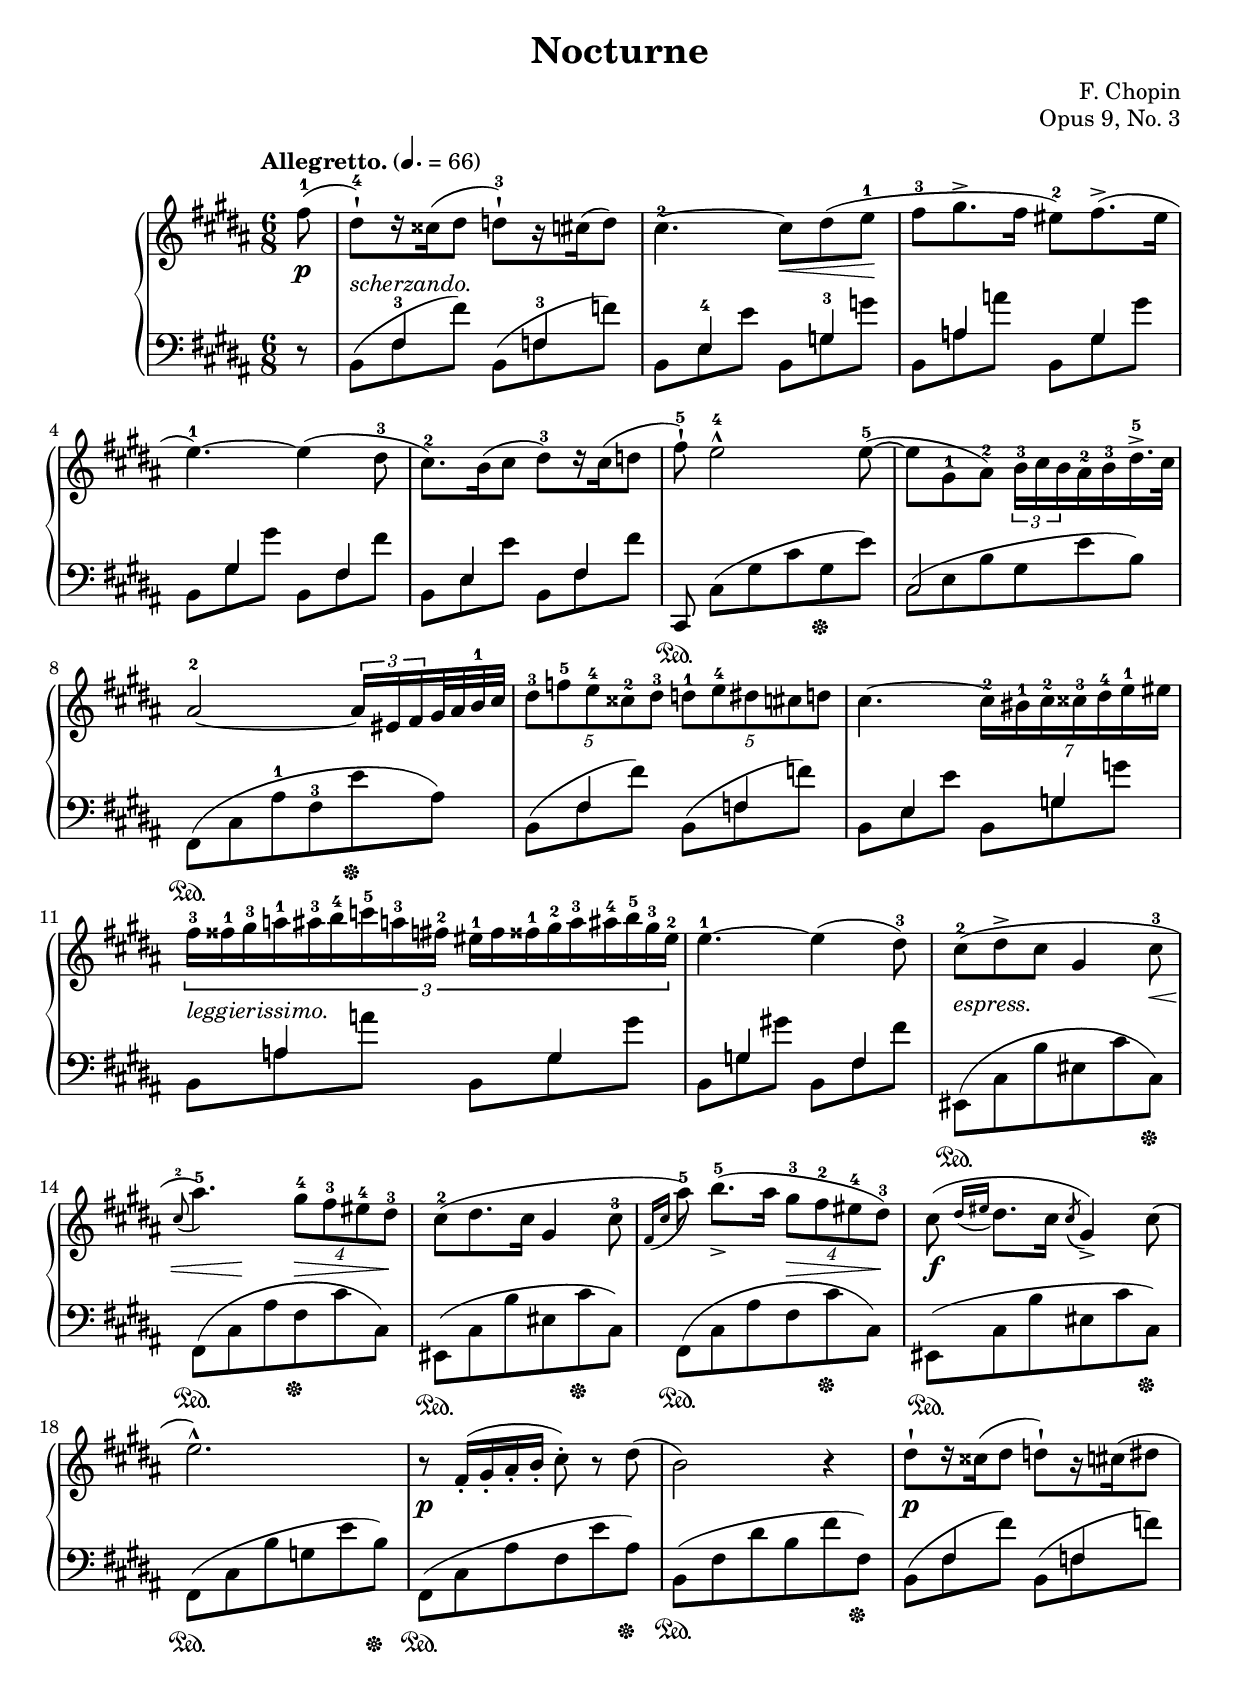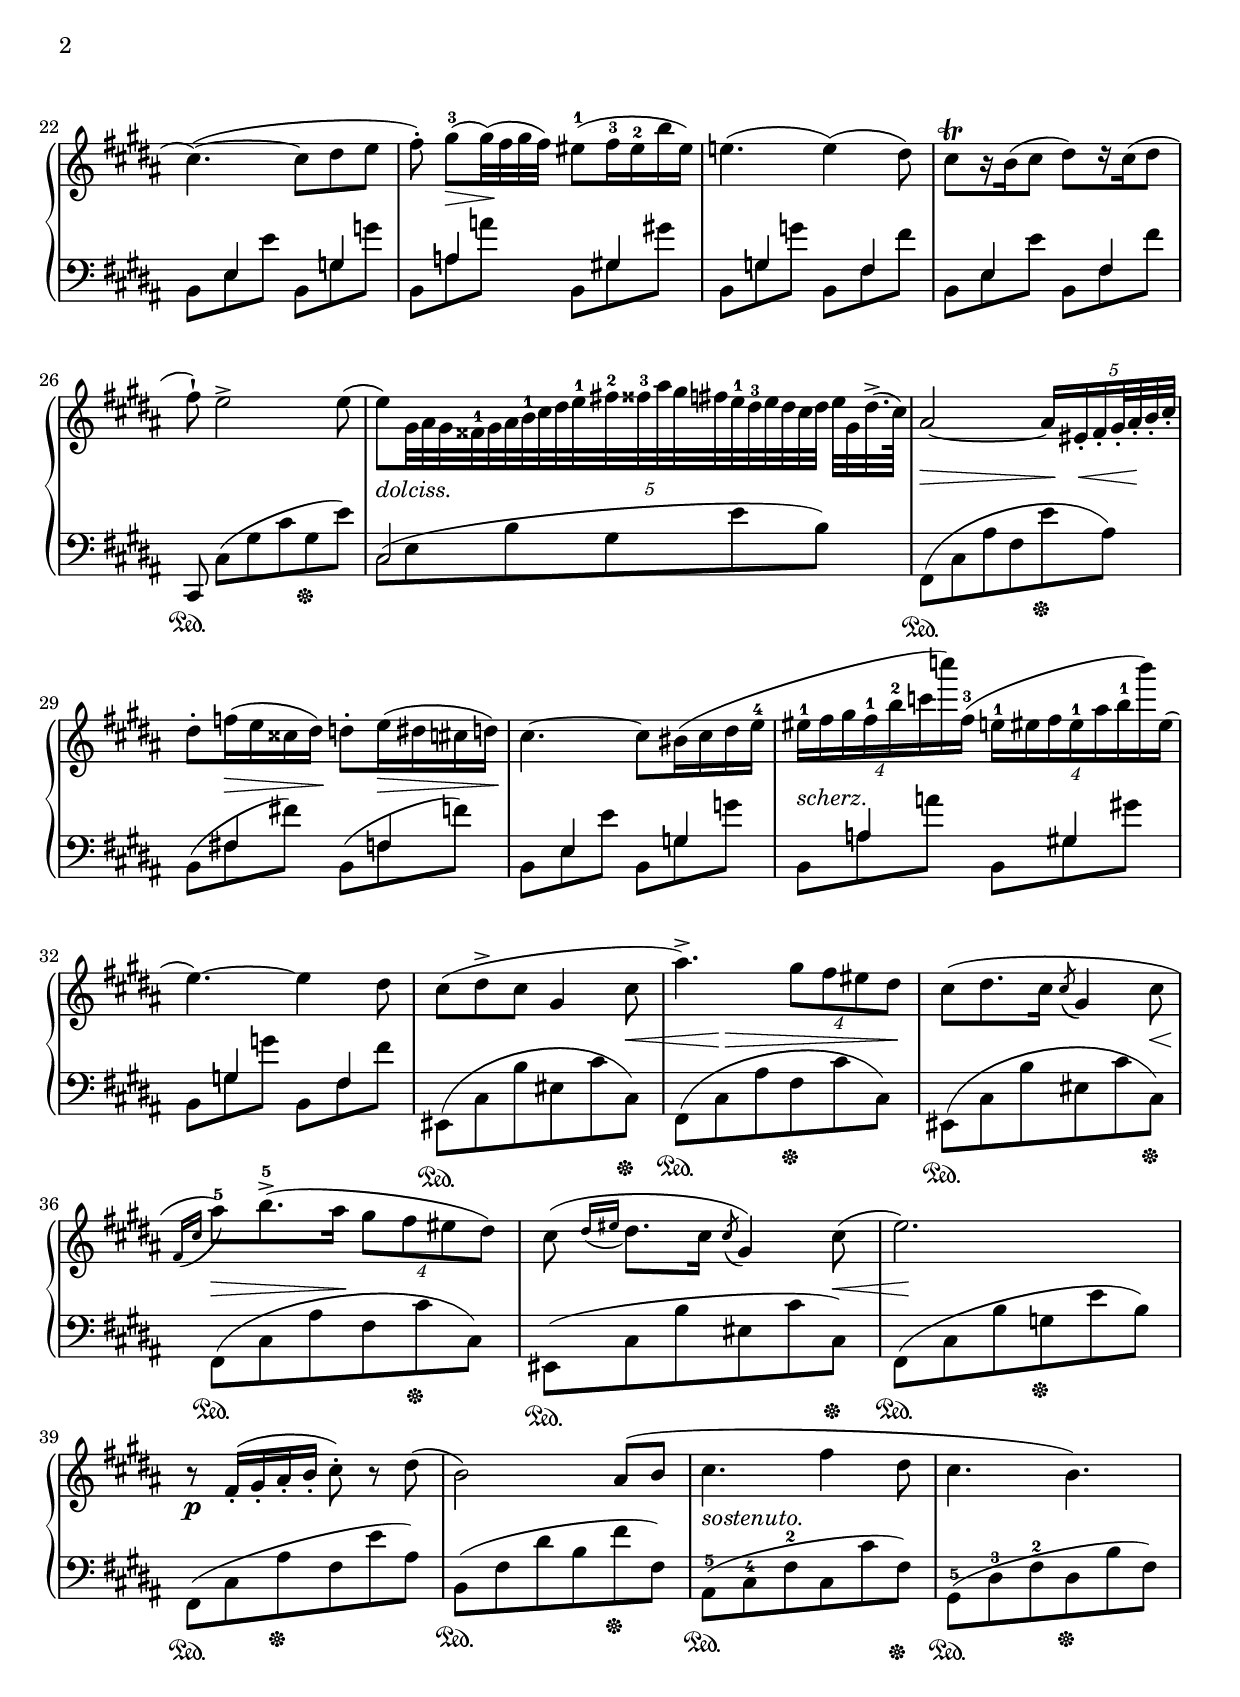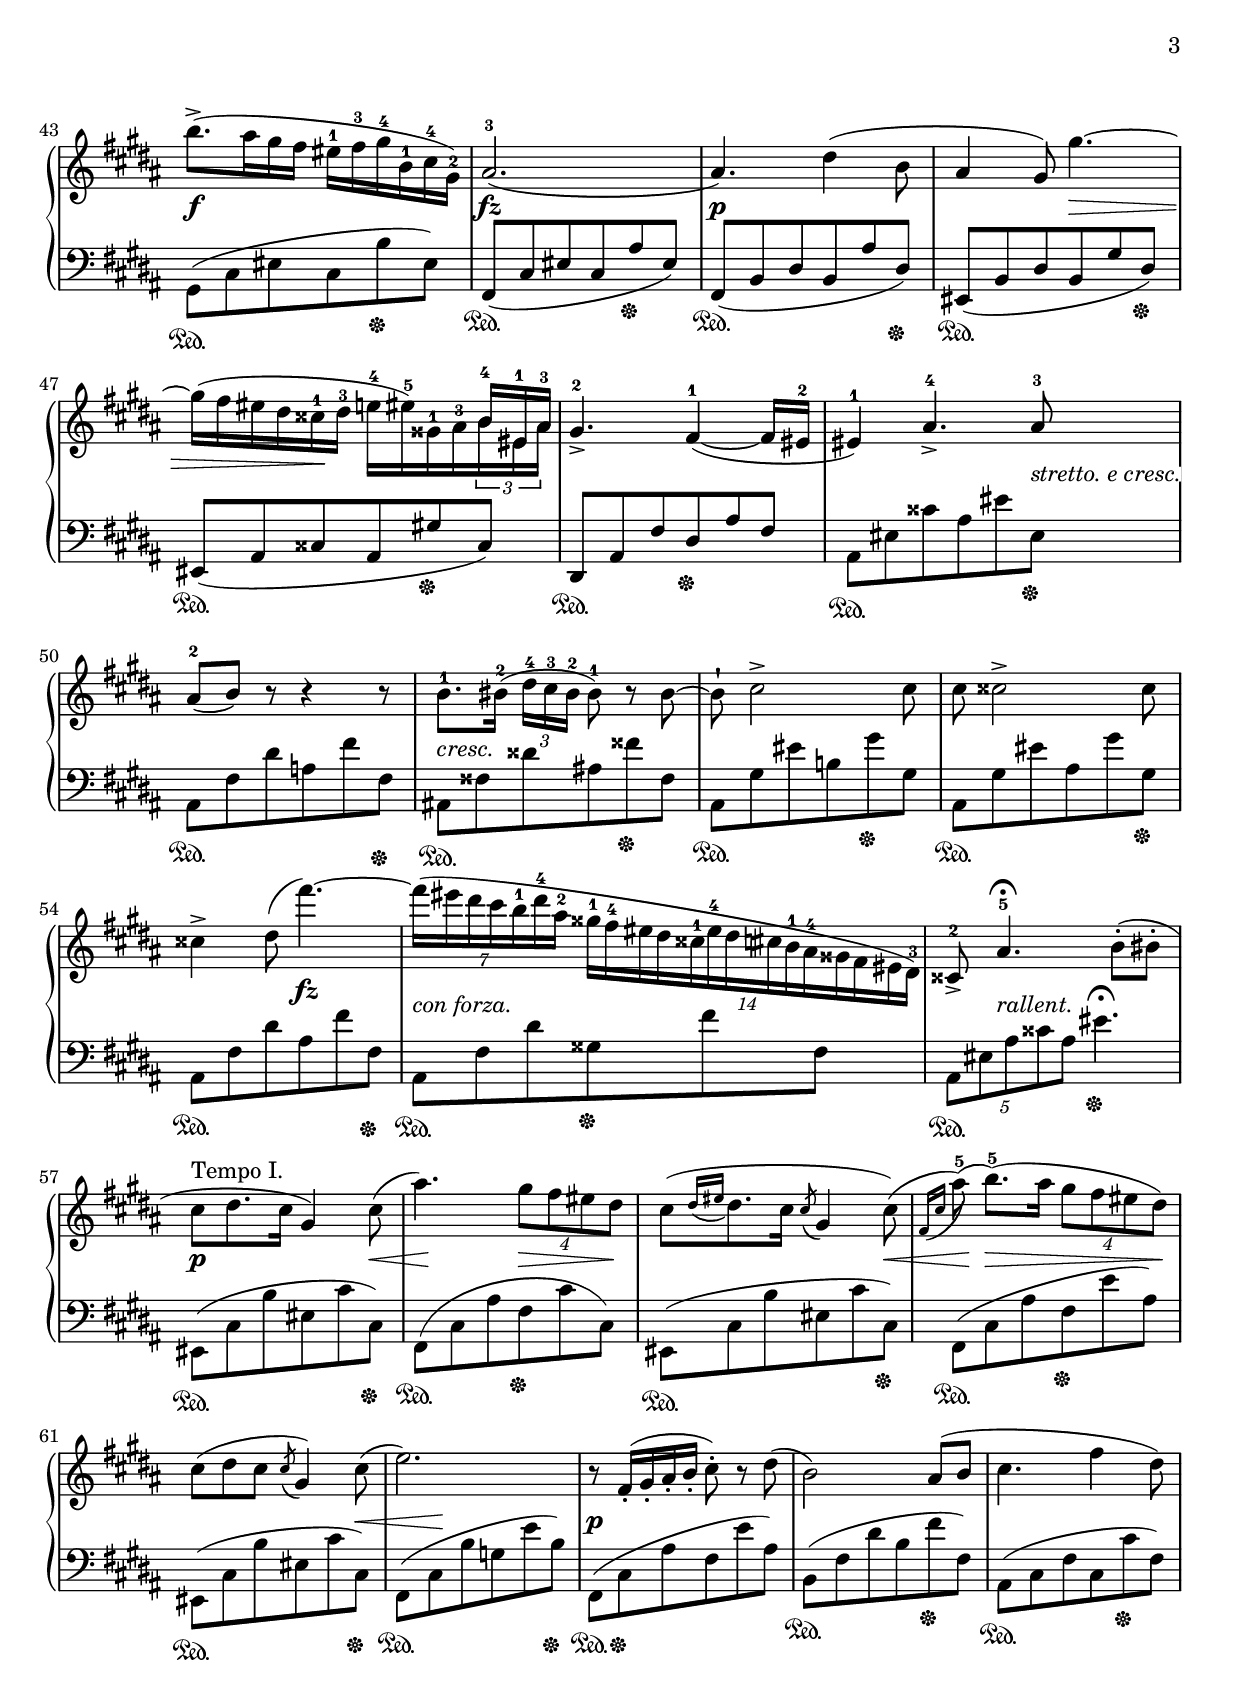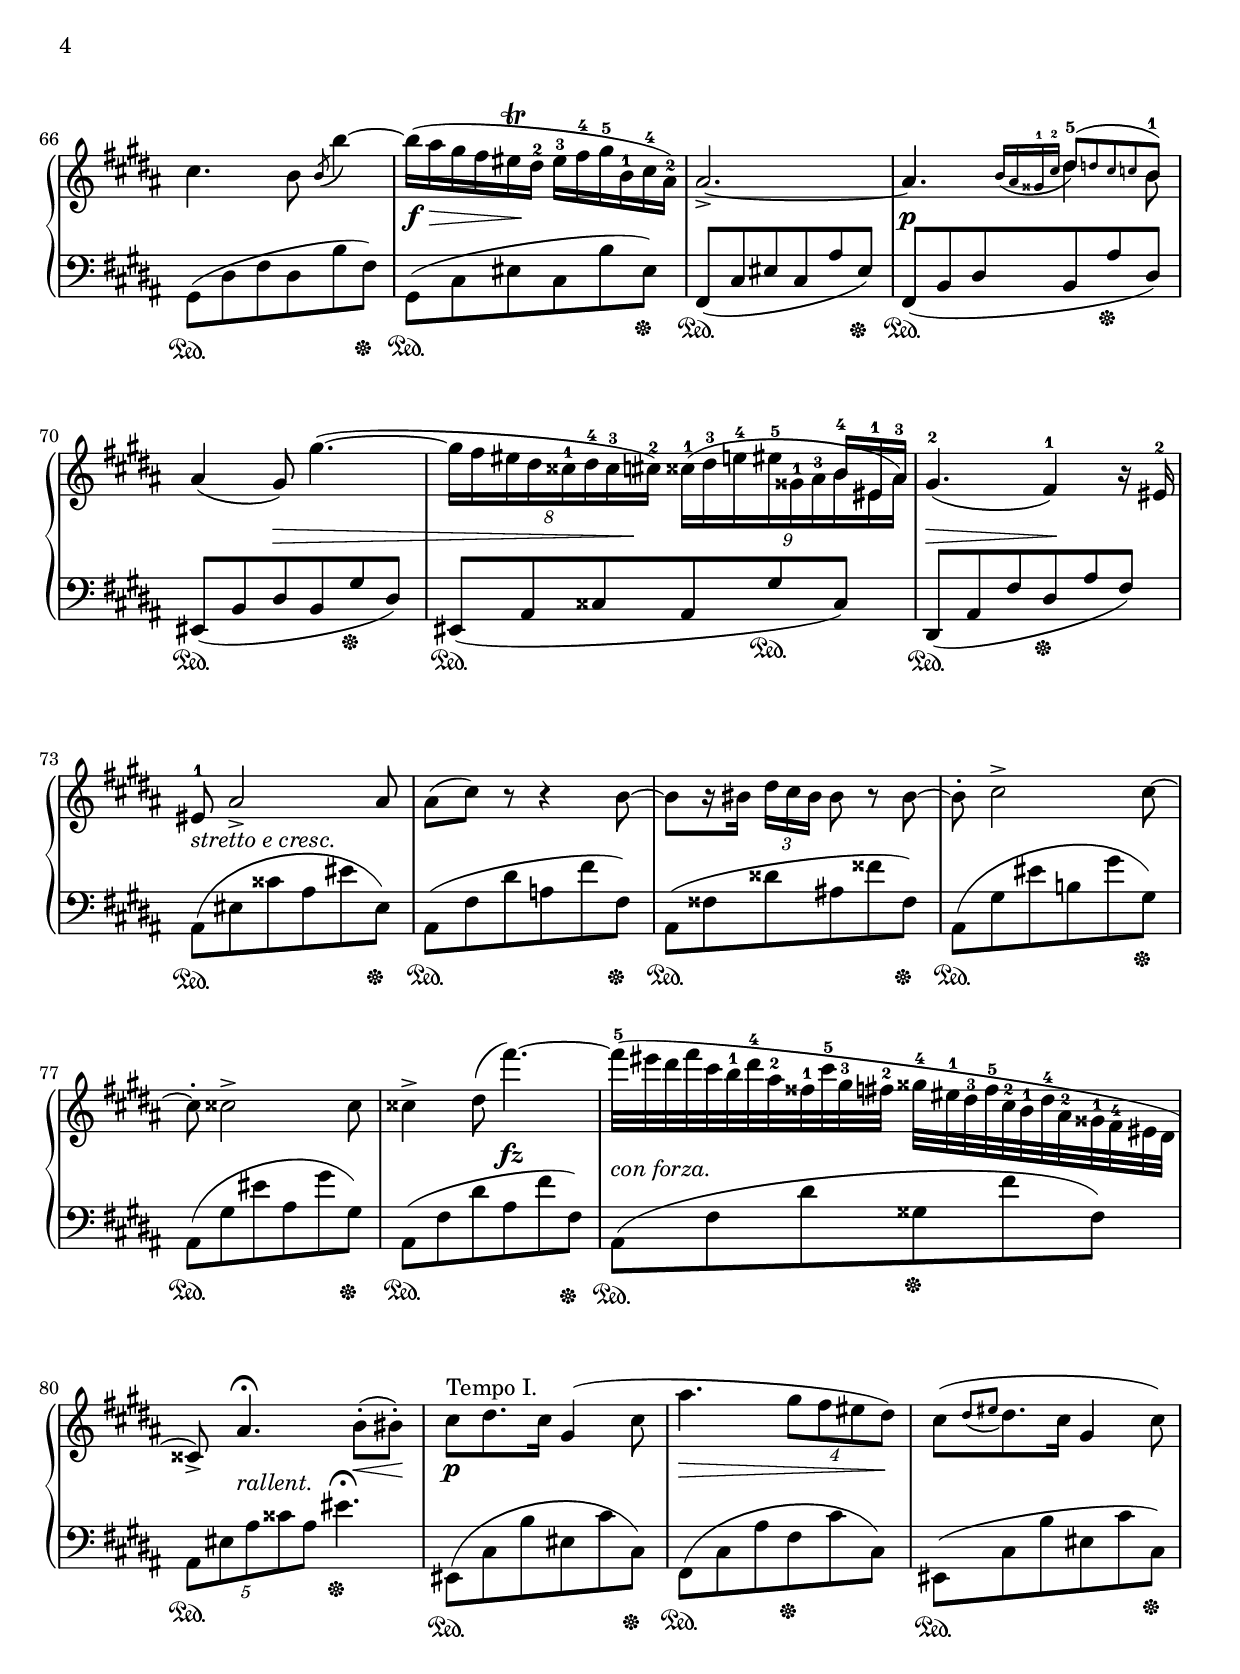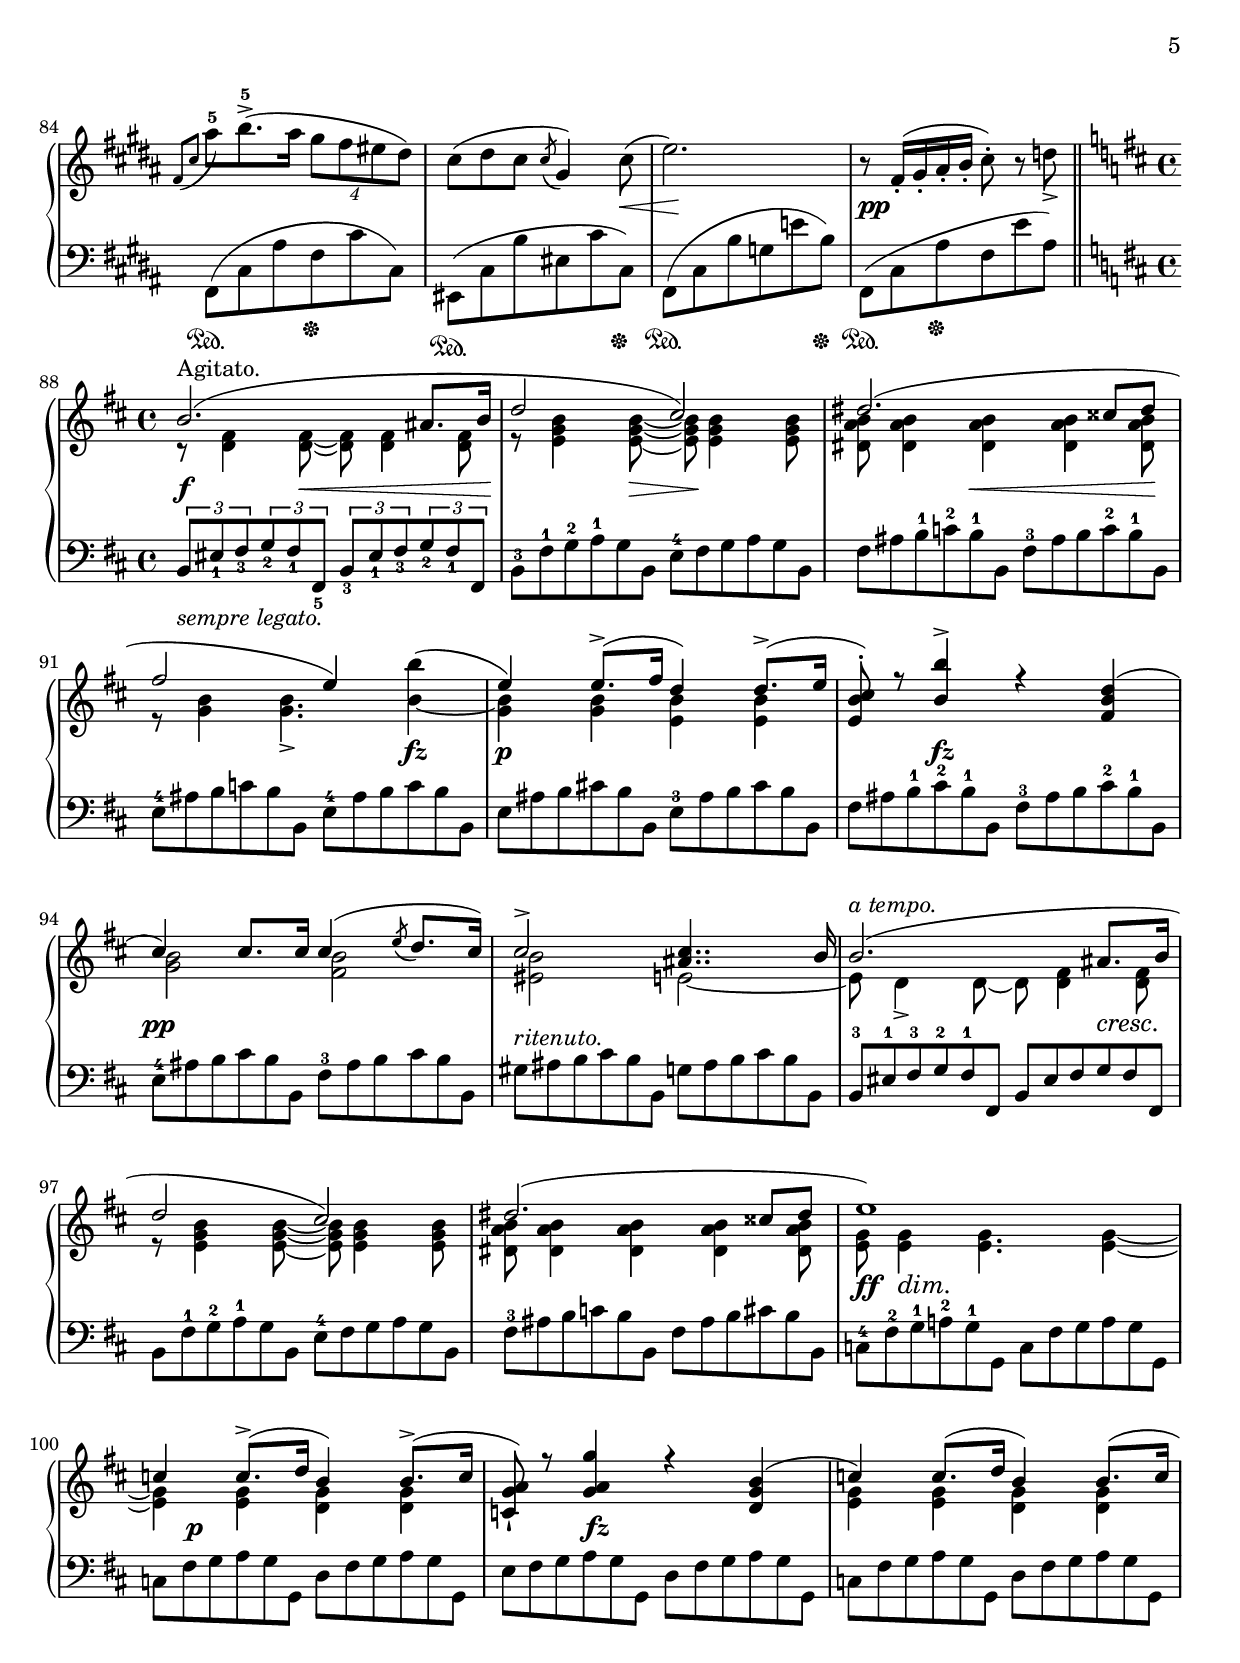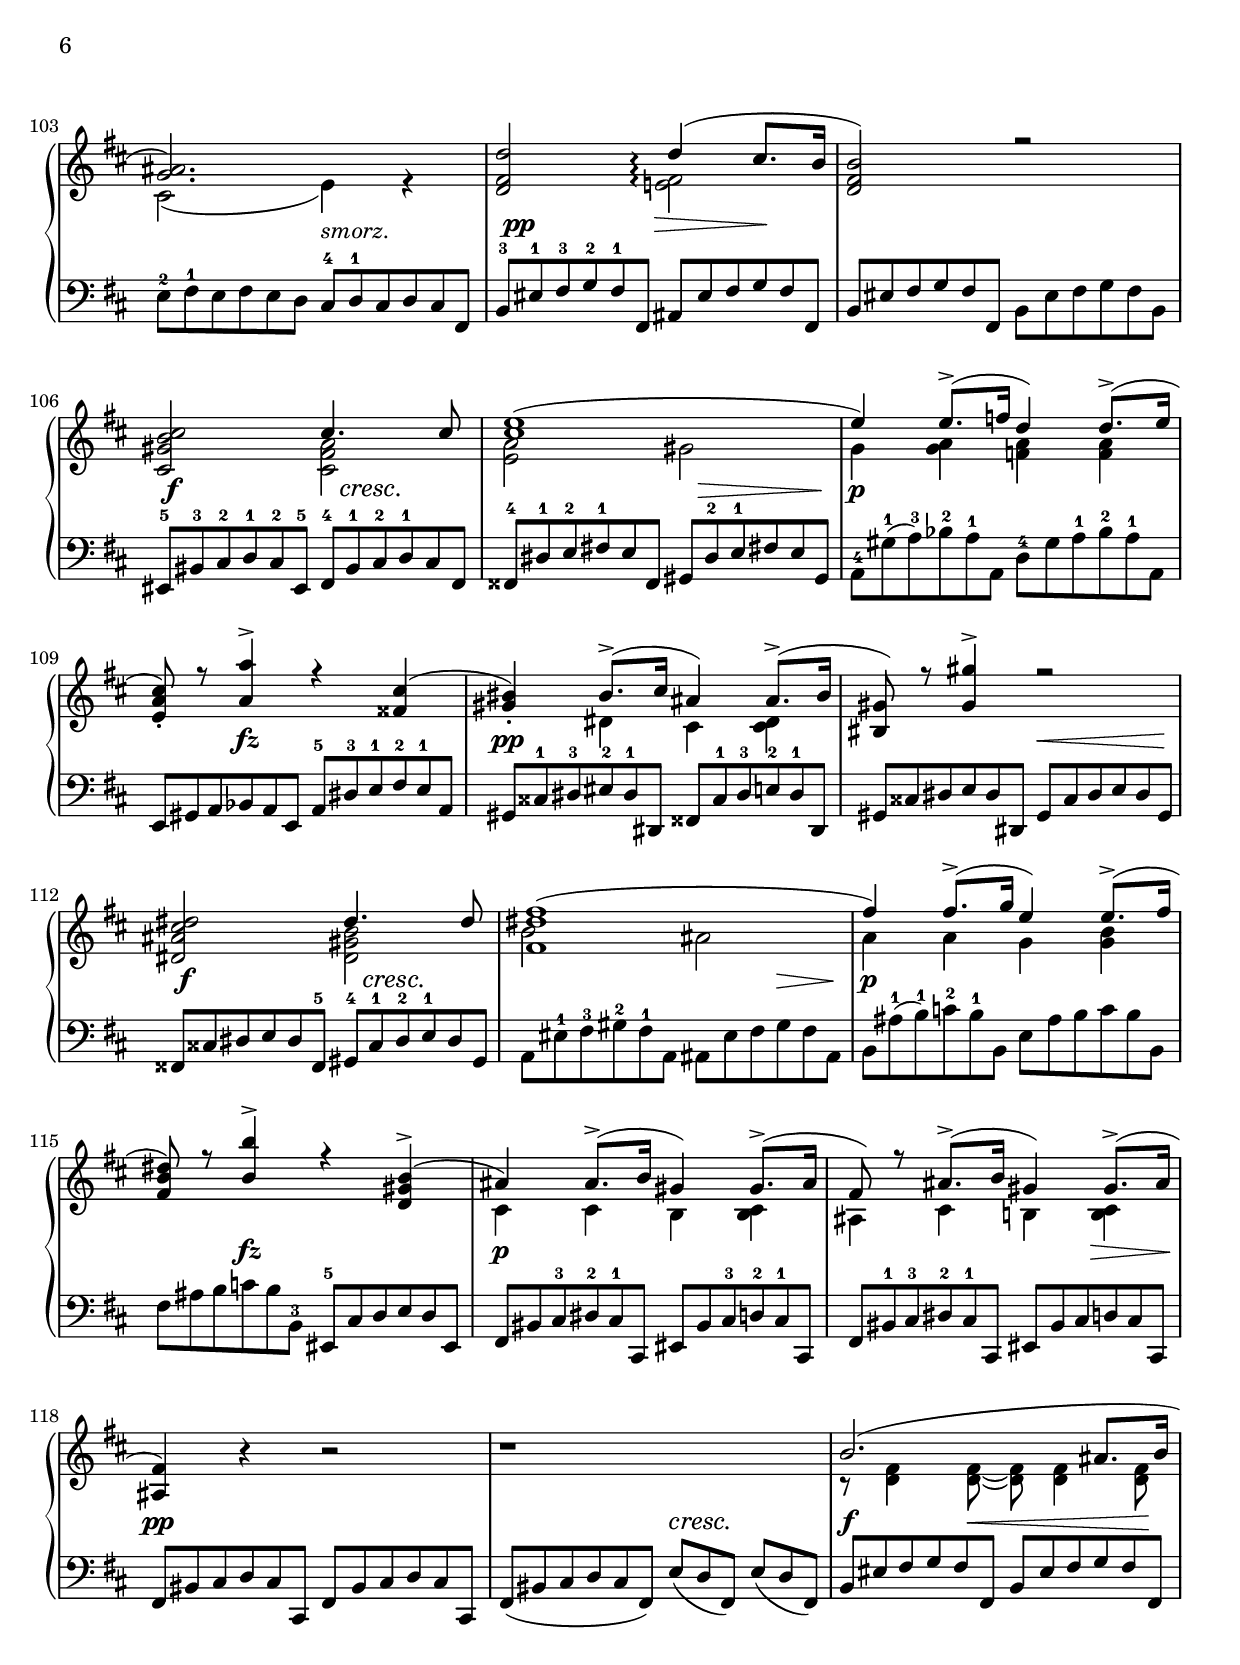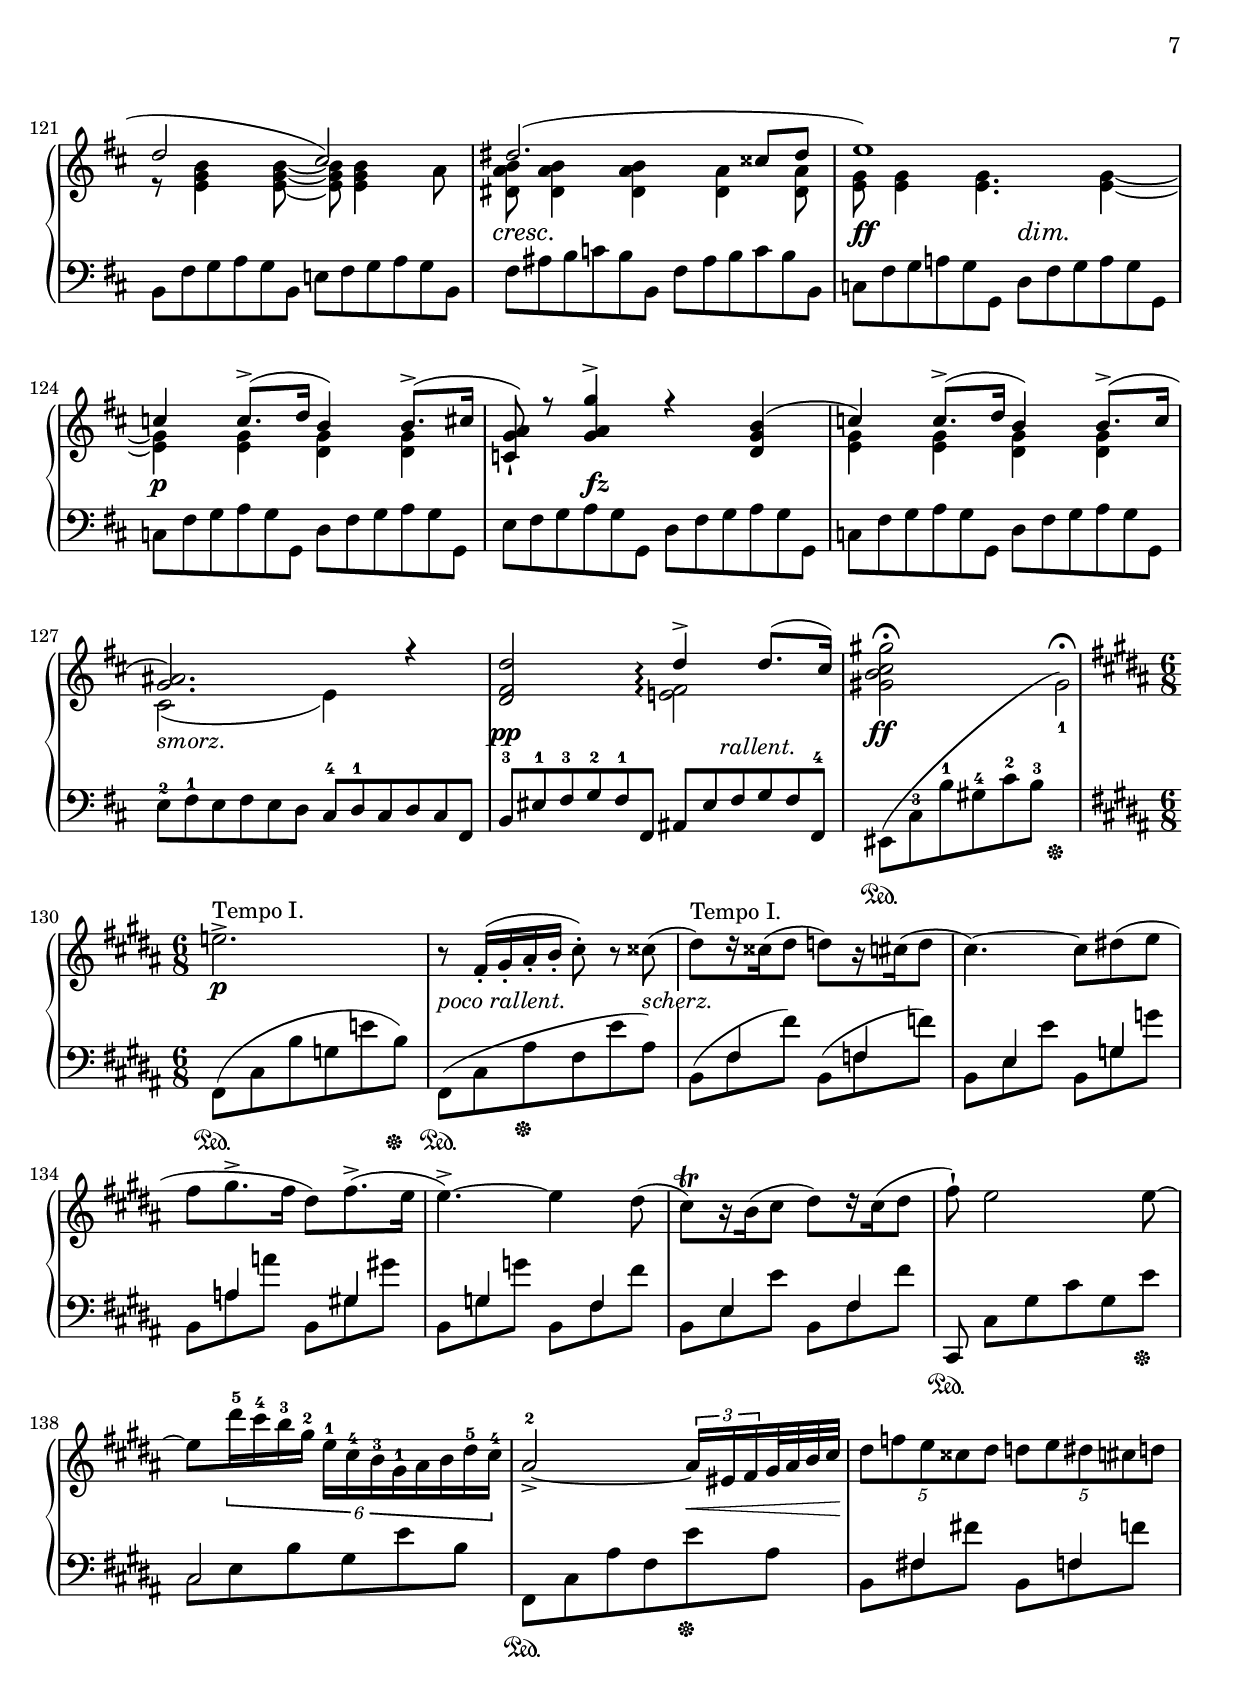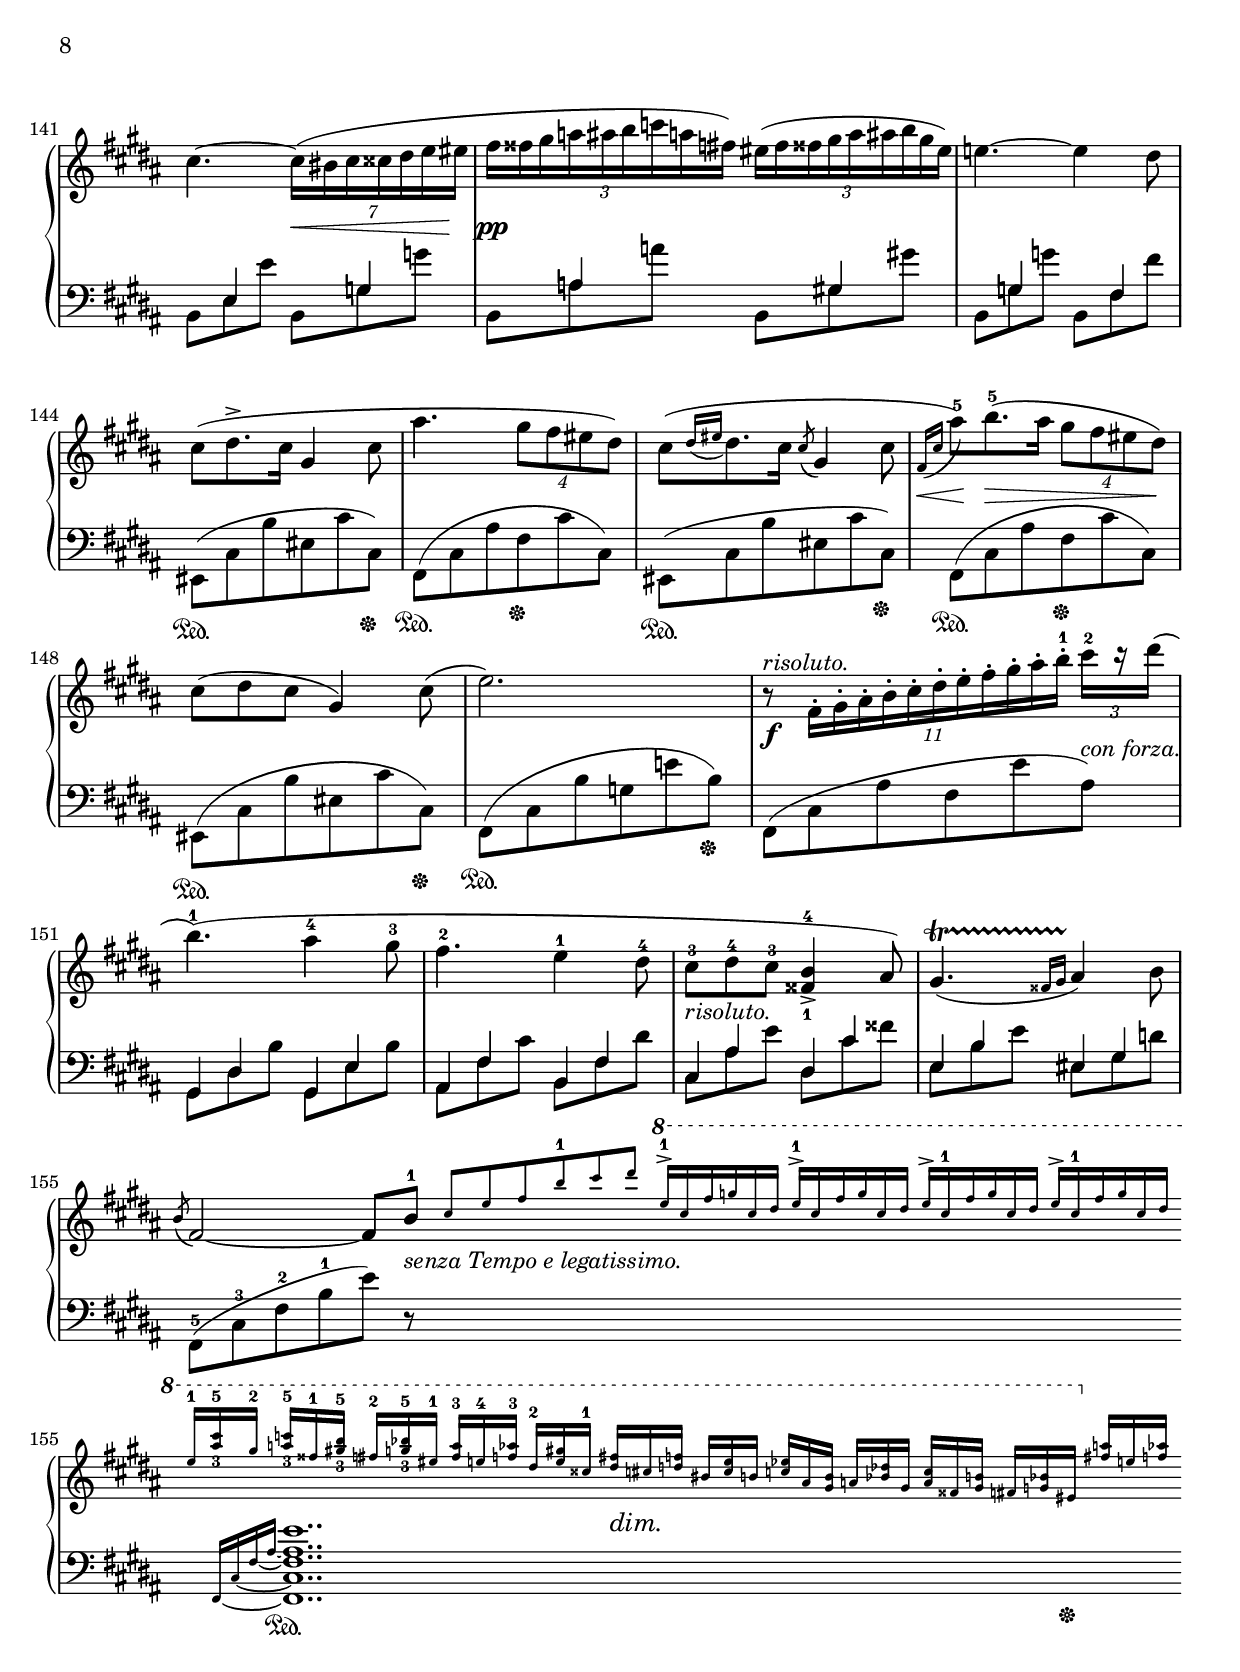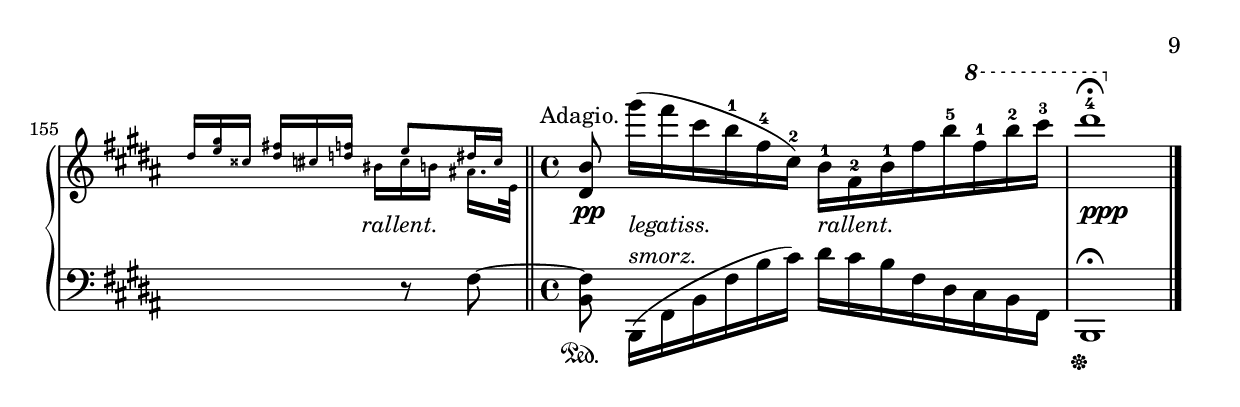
%%--------------------------------------------------------------------
% The Mutopia Project
% LilyPond template for keyboard solo piece
%
% For Javier's templating request project, Spring 2014
% 
%%--------------------------------------------------------------------

\version "2.19.49"
% clairnote-type = sn
%\include "clairnote.ly"

%---------------------------------------------------------------------
%--Paper-size setting must be commented out or deleted upon submission.
%--LilyPond engraves to paper size A4 by default.
%--Uncomment the setting below to validate your typesetting
%--in "letter" sizing.
%--Mutopia publishes both A4 and letter-sized versions.
%---------------------------------------------------------------------
% #(set-default-paper-size "letter")

%--Default staff size is 20
#(set-global-staff-size 20)

\paper {
    top-margin = 8\mm                              %-minimum top-margin: 8mm
    top-markup-spacing.basic-distance = #6         %-dist. from bottom of top margin to the first markup/title
    markup-system-spacing.basic-distance = #5      %-dist. from header/title to first system
    top-system-spacing.basic-distance = #12        %-dist. from top margin to system in pages with no titles
    last-bottom-spacing.basic-distance = #12       %-pads music from copyright block
    ragged-bottom = ##f
%    ragged-last-bottom = ##f
}

%---------------------------------------------------------------------
%--Refer to http://www.mutopiaproject.org/contribute.html
%--for usage and possible values for header variables.
%---------------------------------------------------------------------
\header {
    title = "Nocturne"
    composer = "F. Chopin"
    opus = "Opus 9, No. 3"
    %piece = "Left-aligned header"
    date = "1832"
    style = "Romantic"
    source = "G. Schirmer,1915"

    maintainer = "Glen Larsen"
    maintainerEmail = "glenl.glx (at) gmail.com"
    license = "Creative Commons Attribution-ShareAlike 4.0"

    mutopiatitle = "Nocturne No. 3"
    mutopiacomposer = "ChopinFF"
    %--A list of instruments can be found at http://www.mutopiaproject.org/browse.html#byInstrument
    %--Multiple instruments are separated by a comma
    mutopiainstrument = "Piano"

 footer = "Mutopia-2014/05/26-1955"
 %copyright = \markup { \vspace #1.8 \sans \abs-fontsize #7.5 \wordwrap {Sheet music in \with-url \clairnoteTypeUrl { \clairnoteTypeName music notation}  published by Paul Morris using \with-url #"http://www.lilypond.org" {LilyPond.} Original typesetting by \maintainer for the \with-url #"http://www.mutopiaproject.org" {Mutopia Project.} Licensed under \with-url #"http://creativecommons.org/licenses/by-sa/4.0/" {Creative Commons Attribution-ShareAlike 4.0} Free to distribute, modify, and perform.}}
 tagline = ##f
}

\layout {
  \context {
    \Staff
    \override Fingering #'staff-padding = #'()
    \override Fingering #'add-stem-support = ##t
    \mergeDifferentlyDottedOn
    \mergeDifferentlyHeadedOn
  }
}

%--------Definitions
global = {
  \key b \major
  \time 6/8
}

bareTuplet = {
  \omit TupletNumber
  \override TupletBracket.bracket-visibility = ##f
}

mybreak = { }
ignore = { \override NoteColumn.ignore-collision = ##t }


% This is the cadenza at the end of the piece. I chose to code it here
% in variable form so I can use skip-of-length(chunk) to get alignment
% correct.
cadenzaA = {
  \stemUp
  cis8[ e fis <b-1> cis dis] \bar ""
  \ottava #1
  \repeat unfold 2 { <e-1>16->[ cis fis g cis, dis] } \bar ""
  \repeat unfold 2 { e16->[ <cis-1> fis g cis, dis] } \bar ""
}
cadenzaB = {
  <e-1>16[ <ais-3 cis-5> <g-2>16] <a-3 c-5>16[ <fisis-1> <gis-3 b-5>16] <fis-2>16[ <g-3 bes-5> <eis-1>16] <fis-3 a>16[ <e-4> <f-3 aes>16] <dis-2>16[ <e gis> <cisis-1>16] <dis fis>16[ cis <d f>16] \bar ""
  bis16[ <cis e> b16] <c ees>16[ ais <gis b>16] a16[ <bes des> gis16] <a c>16[ fisis <gis b>16] fis16[ <g bes> eis16]
  \ottava #0
  <fis! a!>16[ e <f aes>16] \bar ""
  dis16[ <e g> cisis16] <dis fis>16[ cis <d f>16] s16 e8[ dis16 cis16]
  \bar ""
}
trebleCadenza = {
  \cadenzaOn
  \acciaccatura{b8} fis2~ fis8[ <b-1>] % \bar ""
  << {
    \override NoteHead.font-size = #-4
    \override Accidental.font-size = #-4
    \cadenzaA
    \cadenzaB
    \revert Accidental.font-size
    \revert NoteHead.font-size
  } \\ {
    \override NoteHead.font-size = #-4
    \override Accidental.font-size = #-4
    #(skip-of-length cadenzaA) s16*42 bis16[ cis b] ais!16.[ e32] \bar ""
    \revert Accidental.font-size
    \revert NoteHead.font-size
  } >>
  \cadenzaOff
}

bassCadenza = {
  \cadenzaOn
  <fis,,-5>8[( <cis'-3> <fis-2> <b-1> e)] r % \bar ""
  #(skip-of-length cadenzaA)
  s16*1
  \set tieWaitForNote = ##t
  \override NoteHead.font-size = #-4
  \override Accidental.font-size = #-4
  \once\override TupletBracket.bracket-visibility = ##f
  \once\omit TupletNumber
  \tuplet 2/1 {\tieDown fis,,16~[ cis'~ fis~ ais~] }
  \revert Accidental.font-size
  \revert NoteHead.font-size
  <fis, cis' fis ais e'>1..\sustainOn
  s16 s16\sustainOff
  s16*10
  \tieUp
  r8 fis'~
  \cadenzaOff
}

% All dynamics are done it their own context.
% Markup between staves is done here as well.
dynamicsMarkup = {
  \accidentalStyle default
  \override Hairpin.to-barline = ##f
  \override DynamicTextSpanner.style = #'none
  \override DynamicLineSpanner.staff-padding = #3
  \override TextScript.staff-padding = #1
  s8\p s2.-"scherzando." s4. s8\< s8 s8\! s2.*2
  s2.*4
  s2.*2 s2.-"leggierissimo."
  s2. | s8-"espress." s2 s8\< | s8 s8\! s8 s8\> s8 s8\! s2. s8*3 s8\> s8 s8\!
  s2.\f | s2. | s2.\p | s2. |
  s2.\p | s2. | s8 s8\> s8\! s8*3 s2. |
  s2.*2 | s2.-"dolciss." |
  s8\> s8*3 s16\! s16\< s16 s16\! |
  s8 s8\> s16 s16\! s8 s8\> s16 s16\! | s2. |
  s8-"scherz." s8*5 | s2. | s8*5 s8\< | s8 s8\> s8*3 s16 s16\! |
  s8*5 s8\< | s8\> s8 s16 s16\! s8 s8*2 | s8*5 s8\< | s8\! s8 s8*4 |
  s2.\p | s2. | s2.-"sostenuto." | s2. |
  s2.\f | s2.\fz | s2.\p | s8*3 s8\> s8*2 |
  s8*2 s8\! s8*3 | s2. | s8*5 s8-\markup{\whiteout "stretto. e cresc."} | s2. |
  s8-"cresc." s8*5 | s2. | s2. | s8*3 s8\fz s8*2 |
  s2.-"con forza." | s8 s8-"rallent." s8*4 |
  s8\p s8*4 s8\< | s8\! s8*2 s8\> s8 s8\! | s8*5 s8\< | s16 s16\! s8\> s8*3 s16 s16\! | s8*5 s8\< |
  s8 s8\! s8*4 | s2.\p | s2.*3 |
  s8\f\> s8 s8\! s8*3 | s2. | s2.\p | s8*2 s8\> s8*3 |
  s8*2 s16 s16\! s8 s8*2 | s8\> s8*2 s8\! s8*2 | s2.-"stretto e cresc." | s2. |
  s2. | s2. | s2. | s8*3 s8\fz s8*2 |
  s2.-"con forza." | s8 s8-"rallent." s8*2 s8\< s8\! | s2.\p |
  s8\> s8*4 s8\! | s2. | s2. | s8*5 s8\< | s16 s16\! s8*5 |
  s16 s16\pp s8*5 |
  % key change, 4/4 time
  s8\f s4 s8\< s16*7 s16\! | s8 s4 s8\> s8\! s4 s8 |
  s4. s4\< s8*2 s8\! | s2. s4\fz | s1\p |
  s4 s4\fz s2 | s8\pp s8 s2. | s1-"ritenuto." |
  s2. s8\cresc s8\! | s1*2 |
  s8\ff s4\dim s4. s4 | s8 s8\p s2. | s4 s4\fz s2 |
  s1 | s2 s4-"smorz." s4 | s16 s16\pp s8 s4 s4\> s8\! s8 |
  s1 | s2\f s16 s16\cresc s8 s4\! | s2 s16 s16\> s16*5 s16\! |
  s1\p | s4 s4\fz s2 | s1\pp |
  s2 s16\< s16*6 s16\! | s2\f s16 s32\cresc s32 s16 s16*4 s16\! | s2 s4 s16\> s16*2 s16\! |
  s1\p | s4 s4\fz s2 | s1\p |
  s2. s8\> s16 s16\! | s1\pp | s2 s4\cresc s8. s16\! |
  s8\f  s4 s8\< s4. s8\! | s1 | s4\cresc s4 s2 |
  s8\ff s4 s8 s4\dim s8 s8\! | s1\p | s4 s4\fz s2 |
  s1 | s1-"smorz." |
  s2\pp s4 s8-\markup{\center-align "rallent."} s8 | s1\ff |
  % key change, 6/8 time
  s2.\p | s8-"poco rallent." s8*4 s8-\markup{\whiteout "scherz."} | s2. | s2. |
  s2.*4 |
  s2. | s2 s16\< s16*2 s32 s32\! | s2. |
  s4. s16\< s16*4 s16\! | s8\pp s8 s2 |
  s2.*4 |
  \grace{s16\< s16} s8\! s8\> s8*3 s8\! | s2. | s2. |
  s8\f s2 s8-"con forza." | s2. | s2. |
  s8-"risoluto." s8 s2 | s2. |

  \cadenzaOn
  s2 s8 s8-"senza Tempo e legatissimo."
  #(skip-of-length cadenzaA)
  s16*1
  \tuplet 2/1 { s16*4 }
  s8*6 s8\dim s8 s4 s2\!
  s16*12
  s8-\markup{\center-align "rallent."} s16 s16
  \cadenzaOff
  % 4/4 time
  | s8\pp s8-\markup{\column{"legatiss." "smorz."}} s4 s8-"rallent." s8*3 |
  s8 s8 s8 \ppp s8*5
}

upperStaff = \relative c'' {
  \tempo "Allegretto." 4. = 66
  \set Staff.connectArpeggios = ##t

  \partial 8 { <fis-1>8( } |
  <dis-4-!>8)[ r16 cisis16( dis8] <d-3-!>8)[ r16 cis( d8)] |
  <cis-2>4.~ cis8 dis( <e-1> |
  <fis-3>8 gis8.-> fis16 <eis-2>8) fis8.->( eis16 |
  <e-1>4.~) e4( <dis-3>8 |
  \mybreak

  <cis-2>8.) b16( cis8 <dis-3>)[ r16 cis16( d8] |
  <fis-5>8-!) <e-4>2-^ <e-5>8~( |
  e8 <gis,-1> <ais-2>) \tuplet 3/2 { <b-3>16 cis b } <ais-2> <b-3> <dis-5>16.-> cis32 |
  <ais-2>2~ \tuplet 3/2 { ais16 eis fis } gis32 ais <b-1> cis |
  \mybreak

  \tuplet 5/3 { <dis-3>8 <f-5> <e-4> <cisis-2> <dis-3>8 } \tuplet 5/3 { <d-1>8 <e-4> dis cis d8 } |
  cis4.~ \tuplet 7/6 { <cis-2>16 <bis-1> <cis-2> <cisis-3> <dis-4> <e-1> eis16 } |
  \tuplet 3/2 { <fis-3>16 <fisis-1> <gis-3> <a-1> <ais-3> <b-4> <c-5> <a-3> <fis-2> <eis-1> fis <fisis-1> <gis-2> <a-3> <ais-4> <b-5> <gis-3> <eis-2>16 } |
  \mybreak

  <e-1>4.~ e4( <dis-3>8) |
  <cis-2>8( dis-> cis gis4 <cis-3>8 |
  \appoggiatura{ <cis-2>8 } <ais'-5>4.) \tuplet 4/3 { <gis-4>8 <fis-3> <eis-4> <dis-3>8 } |
  <cis-2>8( dis8. cis16 gis4 <cis-3>8 |
  \appoggiatura{ fis,16 cis' } <ais'-5>8) <b-5>8._>[( ais16] \tuplet 4/3 { <gis-3>8 <fis-2> <eis-4> <dis-3>8) } |
  \mybreak

  cis8( \appoggiatura{ dis16 eis } dis8. cis16 \acciaccatura{ cis8 } gis4->) cis8( |
  e2.-^) |
  r8 fis,16-.( gis-. ais-. b-. cis8-.) r dis8( |
  b2) r4 |
  \mybreak

  dis8-![ r16 cisis16( dis8] d!8-!)[ r16 cis16( dis8] |
  cis4.~)( cis8 dis e |
  fis8-.) <gis-3>8[( gis32)( fis gis fis)] <eis-1>8( <fis-3>16 <eis-2> b' eis,) |
  e!4.( e4)( dis8) |
  \mybreak

  cis8[\trill r16 b( cis8] dis8)[ r16 cis( dis8] |
  fis8-!) e2-> e8( |
  e8[) \once\override TupletBracket.bracket-visibility = ##f
       \tuplet 5/4 { gis,32 ais gis <fisis-1> gis ais <b-1> cis dis <e-1> <fis!-2> <fisis-3> ais gis fis <e-1> <dis-3> e dis cis dis32] e gis, dis'32.->( cis64) } |
  \mybreak

  \once\override TupletBracket.bracket-visibility = ##f
  ais2~ \tuplet 5/4 { ais16[ eis-. fis-. gis32-. ais-. b-. cis32-.] } |
  dis8-. f16( e cisis dis) d8-. e16( dis cis d) |
  cis4.~ cis8 bis16( cis dis <e-4> |
  \mybreak

  \once\override TupletBracket.bracket-visibility = ##f
  \tuplet 4/3 { <eis-1>16 fis gis <fis-1> <b-2> c c') <fis,,-3>( }
    \tuplet 4/3 { <e-1> eis fis <eis-1> ais <b-1> b') eis,,( } |
  e4.~) e4 dis8 |
  cis8( dis-> cis gis4 cis8 |
  ais'4.->) \tuplet 4/3 { gis8 fis eis dis }  |
  \mybreak

  cis8( dis8. cis16 \acciaccatura{cis8} gis4 cis8 |
  \appoggiatura{fis,16 cis'} <ais'-5>8) <b-5>8.->( ais16 \tuplet 4/3 { gis8 fis eis dis) } |
  cis8( \appoggiatura{dis16 eis} dis8. cis16 \acciaccatura{cis8} gis4) cis8( |
  e2.) |
  \mybreak

  r8 fis,16-.( gis-. ais-. b-. cis8-.) r8 dis8( |
  b2) ais8( b |
  cis4. fis4 dis8 |
  cis4. b4.) |
  \mybreak

  b'8.->( ais16 gis fis <eis-1> <fis-3> <gis-4> <b,-1> <cis-4> <gis-2>) |
  <ais-3>2.( |
  ais4.) dis4( b8 |
  ais4 gis8) gis'4.~ |
  \mybreak

  << { gis16( fis eis dis <cisis-1> <dis-3> \stemDown <e-4> <eis-5>) <gisis,-1> <ais-3> \tuplet 3/2 { b16 eis, ais } }
     \new Voice{ \voiceTwo \stemUp s16*6 s16*4 \once\override TupletNumber.stencil = ##f \tuplet 3/2 { <b-4>16 <eis,-1> <ais-3> } } >> \oneVoice |
  <gis-2>4.-> <fis-1>4~( fis16 <eis-2> |
  <eis-1>4) <ais-4>4.-> <ais-3>8 |
  <ais-2>8( b) r8 r4 r8 |
  \mybreak

  <b-1>8. <bis-2>16( \tuplet 3/2 { <dis-4>16[ <cis-3> <bis-2>16] } <bis-1>8) r bis~ |
  bis8-! cis2-> cis8 |
  cis8 cisis2-> cisis8 |
  cisis4-> dis8( fis'4.~) |
  \mybreak

  \tuplet 7/6 { fis16( eis dis cis <b-1> <dis-4> <ais-2> } \tuplet 14/6 { <gisis-1>16 <fis-4> eis dis <cisis-1> <eis-4> dis cis <b-1> <ais-4> gisis fis eis <dis-3>) } |
  <cisis-2>8-> <ais'-5>4.\fermata b8-.( bis-. |
  \mybreak

  cis8^\markup{"Tempo I."} dis8. cis16 gis4) cis8( |
  ais'4.) \tuplet 4/3 { gis8 fis eis dis } |
  cis8([ \appoggiatura{dis16 eis} dis8. cis16] \acciaccatura{cis8} gis4 cis8)( |
  \appoggiatura{fis,16 cis'} <ais'-5>8)( <b-5>8.[)( ais16] \tuplet 4/3 { gis8 fis eis dis) } |
  cis8( dis cis \acciaccatura{cis} gis4) cis8( |
  \mybreak

  e2.) |
  r8 fis,16-.( gis-. ais-. b-. cis8-.) r dis( |
  b2) ais8( b |
  cis4. fis4 dis8) |
  cis4. b8 \acciaccatura{b} b'4~ |
  \mybreak

  b16( ais gis fis eis\trill <dis-2> <eis-3> <fis-4> <gis-5> <b,-1> <cis-4> <ais-2>16) |
  ais2.~-> |
  << { ais4. \acciaccatura{b16 ais <gisis-1> <cis-2> }
       \stemUp <dis-5>8*1/2^([
         \override NoteHead.font-size = #-4
         \override Accidental.font-size = #-4
         d cis c
         \revert NoteHead.font-size
         \revert Accidental.font-size
         <b-1>8]) \stemNeutral
     }
     \new Voice {\voiceTwo s4. dis4 b8 } >> |
  ais4( gis8) gis'4.~( |
  \mybreak

  << { \tuplet 8/6 { gis16[ fis eis dis <cisis-1> <dis-4> <cisis-3> <cis-2>16]) }
       \tuplet 9/6 { <cisis-1>16_[( <dis-3> <e-4> <eis-5> <gisis,-1> <ais-3> b eis, ais16]) } }
     \new Voice { \voiceTwo s8*5 \stemUp <b-4>16*2/3[ <eis,-1> <ais-3> ] } >> |
  <gis-2>4.( <fis-1>4) r16 <eis-2>16 |
  <eis-1>8 ais2-> ais8 |
  ais8( cis) r r4 b8~ |
  \mybreak

  b8[ r16 bis16] \tuplet 3/2 { dis16 cis bis } bis8 r bis8~ |
  bis8-. cis2-> cis8~ |
  cis8-. cisis2-> cisis8 |
  cisis4-> dis8( fis'4.~) |
  \mybreak

  <fis-5>32( eis dis fis cis <b-1> <dis-4> <ais-2> <fisis-1> <cis'-5> <gis-3> <fis-2> <gisis-4> <eis-1> <dis-3> <fis-5> <cis-2> <b-1> <dis-4> <ais-2> <gisis-1> <fis-4> eis dis |
  cisis8->) ais'4.\fermata b8-.( bis-.) |
  cis8^\markup{"Tempo I."} dis8. cis16 gis4( cis8 |
  \mybreak

  ais'4. \tuplet 4/3 { gis8 fis eis dis) } |
  cis8([ \appoggiatura{dis8 eis} dis8. cis16] gis4 cis8) |
  \appoggiatura{fis,8 cis'} <ais'-5>8[ <b-5>8.->( ais16] \tuplet 4/3 { gis8 fis eis dis) } |
  cis8( dis cis \acciaccatura{cis8} gis4) cis8( |
  e2.) |
  \mybreak

  r8 fis,16-.( gis-. ais-. b-. cis8-.) r d_> |
  \bar "||"
  \time 4/4 \key b \minor
  << { b2.(^\markup{"Agitato."} ais8. b16 } \\ { r8 <fis d>4 q8~ q q4 q8 } >> |
  << { d'2 cis2) } \\ { r8 <b g e>4 q8~ q q4 q8 } >> |
  \mybreak

  << { dis2.( cisis8 dis } \\ { <b a dis,>8 q4 q q q8 } >> |
  << { fis'2 e4) \once\stemDown \once\ignore b'4( } \\ { r8 <b, g>4 q4.-> b4~ } >> |
  << { e4) e8.->( fis16 d4) d8.->( e16 } \\ { <b g>4 q <b e,> q } >> |
  \mybreak

  << { <cis b e,>8-.) r <b b'>4-> r <d b fis>( } \\ { s1 } >> |
  << { cis4) cis8. cis16 cis4( \once\slurDown\acciaccatura{e8} d8. cis16) } \\ { <b g>2 <b fis> } >> |
  << { cis2-> <cis ais>4.. b16 } \\ { <b eis,>2 e,~ } >> |
  \mybreak

  << { b'2.(^\markup{\italic "a tempo."} ais8. b16 } \\ { e,8 d4-> d8~ d <fis d>4 q8 } >> |
  << { d'2 cis) } \\ { r8 <b g e>4 q8~ q q4 q8 } >> |
  << { dis2.( cisis8 dis } \\ { <b a dis,>8 q4 q q q8 } >>
  \mybreak

  << { e1) } \\ { <g, e>8 q4 q4. q4~ } >> |
  << { c4 c8.->( d16 b4) b8.->( c16 } \\ { <g e>4 q <g d> q } >> |
  << { <a g c,>8_!) r <g' a, g>4 r <b, g d>4( } \\ { s1 } >> |
  \mybreak

  << { c4) c8.( d16 b4) b8.( c16 } \\ { <g e>4 q <g d> q } >> |
  << { <ais g>2.) s4 } \\ {cis,2( e4) r } >> |
  << { <d' fis, d>2 d4\arpeggio^( cis8. b16 } \\ { s2 <fis e!>2\arpeggio } >> |
  \mybreak

  << { <b fis d>2) r2 } \\ { s1 } >> |
  << { <cis b gis cis,>2 cis4. cis8 } \\ { s2 <a fis cis> } >> |
  << { <e' cis>1( } \\ { <a, e>2 gis2 } >> |
  \mybreak

  << { e'4) e8.->( f16 d4) d8.->( e16 } \\ { g,4 <a g> <a f> q } >> |
  << { <cis a e>8_.) r <a' a,>4-> r <cis, fisis,>4( } \\ { s1 } >> |
  << { <bis gis>4_.) bis8.->( cis16 ais4) ais8.->( bis16 } \\ { s4 dis,4 cis <cis dis> } >> |
  \mybreak

  << { <gis' bis,>8) r <gis' gis,>4-> r2 } \\ { s1 } >> |
  << { <dis cis ais dis,>2 dis4. dis8 } \\ { s2 <b gis dis> } >> |
  << { <fis' dis fis,>1( } \\ { b,2 ais } >> |
  \mybreak

  << { fis'4) fis8.->( g16 e4) e8.->( fis16 } \\ { a,4 a g <b g> } >> |
  << { <dis b fis>8) r <b b'>4-> r <b gis d>4->( } \\ { s1 } >> |
  << { ais4) ais8.->( b16 gis4) gis8.->( ais16 } \\ { cis,4 cis b <b cis> } >> |
  \mybreak

  << { fis'8) r ais8.->( b16 gis4) gis8.->( ais16 } \\ { ais,4 cis b! <b cis> } >> |
  << { <fis' ais,>4) b\rest b2\rest } \\ { s1 } >> |
  r1
  \mybreak

  << { b2.( ais8. b16 } \\ { r8 <fis d>4 q8~ q q4 q8 } >> |
  << { d'2 cis) } \\ { r8 <b g e>4 q8~ q q4 a8 } >> |
  << { dis2.( cisis8 dis } \\ { <b a dis,>8 q4 q <a dis,>4 q8 } >> |
  \mybreak

  << { e'1) } \\ { <g, e>8 q4 q4. q4~ } >> |
  << { c4 c8.->( d16 b4) b8.->( cis16 } \\ { <g e>4 q <g d> q } >> |
  << { <a g c,>8_!) r8 <a g g'>4-> r <b g d>4( } \\ { s1 } >> | % FIX-ME: slur in voice 1, last beat
  \mybreak

  << { c4) c8.->( d16 b4) b8.->( c16 } \\ { <g e>4 q <g d> q } >> |
  << { <ais g>2.) r4 } \\ { cis,2( e4) s } >> |
  \mybreak

  << { <d' fis, d> 2 d4->\arpeggio d8.( cis16) } \\ { s2 <fis, e!>\arpeggio } >> |
  \oneVoice <gis b cis gis'>2\fermata s2\fermata |
  \mybreak

  \key b \major \time 6/8
  e'!2.->^\markup{"Tempo I."}
  r8 fis,16-.( gis-. ais-. b-. cis8-.) r cisis8( |
  dis8)[^\markup{"Tempo I."} r16 cisis16( dis8] d)[ r16 cis16( d8] |
  cis4.~) cis8 dis!( e |
  \mybreak

  fis8 gis8.-> fis16 dis8) fis8.->( e16 |
  e4.~->) e4 dis8( |
  cis8\trill)[ r16 b16( cis8] dis)[ r16 cis( dis8] |
  fis8-!) e2 e8~ |
  \mybreak

  e8[ \tuplet 6/5 { <dis'-5>16 <cis-4> <b-3> <gis-2>16] <e-1>16[ <cis-4> <b-3> <gis-1> ais b <dis-5> <cis-4>16] } |
  <ais-2>2~-> \tuplet 3/2 { ais16 eis fis } gis32 ais b cis |
  \tuplet 5/3 { dis8 f e cisis dis } \tuplet 5/3 { d e dis cis d } |
  \mybreak

  cis4.~ \tuplet 7/6 { cis16( bis cis cisis dis e eis } |
  \tuplet 3/2 { fis16 fisis gis a ais b c a fis) } \tuplet 3/2 { eis( fis fisis gis a ais b gis eis) } |
  \mybreak

  e!4.~ e4 dis8 |
  cis8( dis8.-> cis16 gis4 cis8 |
  ais'4. \tuplet 4/3 { gis8 fis eis dis) } |
  cis8[( \acciaccatura{dis16 eis} dis8. cis16] \acciaccatura{cis8} gis4 cis8 |
  \mybreak

  \acciaccatura{fis,16 cis'} <ais'-5>8) <b-5>8.( ais16 \tuplet 4/3 { gis8 fis eis dis) } |
  cis8( dis cis gis4) cis8( |
  e2.) |
  \mybreak

  r8^\markup{\italic "risoluto."} \tuplet 11/8 { fis,16-. gis-. ais-. b-. cis-. dis-. e-. fis-. gis-. ais-. <b-1>-. } \tuplet 3/2 { <cis-2>16[ r16 dis16]( } |
  <b-1>4.)( <ais-4>4 <gis-3>8 |
  <fis-2>4. <e-1>4 <dis-4>8 |
  \mybreak

  <cis-3>8 <dis-4> <cis-3> <b-4 fisis-1>4_> ais8) |
  gis4.(\startTrillSpan \grace{fisis16 gis} ais4)\stopTrillSpan b8 |

  \trebleCadenza
  \bar "||"

  \time 4/4
  \accidentalStyle forget
  <b' dis,>8^\markup{\center-align "Adagio."} gis''16[( fis cis <b-1> <fis-4> <cis-2>)] <b-1>[ <fis-2> <b-1> fis' <b-5> \ottava #1 <fis'-1> <b-2> <cis-3>] |
  \accidentalStyle default
  <dis-4>1\fermata
  \ottava #0
  \bar "|."
}

lowerStaff = \relative c {
  \partial 8 { r8 } |
  << { s8 <fis-3>4 s8 <fis-3>4 } \\ { b,8^( fis' fis') b,,8^( f' f') } >> |
  << { s8 <e,-4>4 s8 <g-3>4 } \\ { b,8 e e' b, g' g' } >> |
  << { s8 a,4 s8 gis4 } \\ { b,8 a' a' b,, gis' gis' } >> |
  << { s8 gis,4 s8 fis4 } \\ { b,8 gis' gis' b,, fis' fis' } >> |

  << { s8 e,4 s8 fis4 } \\ { b,8 e e' b, fis' fis' } >> |
  cis,,8\sustainOn cis'([ gis' cis gis\sustainOff e']) |
  << { cis,2 s4 } \\ { cis8[^( e b' gis e' b)] } >> |
  fis,8\sustainOn([ cis' <ais'-1> <fis-3> e'\sustainOff ais,]) |

  << { s8 <fis>4 s8 <fis>4 } \\ { b,8^( fis' fis') b,,8^( f' f') } >> |
  << { s8 <e,>4 s8 <g>4 } \\ { b,8 e e' b, g' g' } >> |
  << { s8 a,4 s8 gis4 } \\ { b,8 a' a' b,, gis' gis' } >> |

  << { s8 g,4 s8 fis4 } \\ { b,8 g' gis'! b,, fis' fis' } >> |
  eis,,8\sustainOn([ cis' b' eis, cis' cis,\sustainOff]) |
  fis,8\sustainOn([ cis' ais' fis\sustainOff cis' cis,]) |
  eis,8\sustainOn([ cis' b' eis, cis'\sustainOff cis,]) |
  fis,8\sustainOn([ cis' ais' fis cis'\sustainOff cis,]) |

  eis,8\sustainOn([ cis' b' eis, cis' cis,\sustainOff]) |
  fis,8\sustainOn([ cis' b' g e' b\sustainOff]) |
  fis,8\sustainOn([ cis' <ais'> <fis> e' ais,\sustainOff]) |
  b,8\sustainOn([ fis' dis' b fis' fis,\sustainOff]) |

  << { s8 <fis>4 s8 <fis>4 } \\ { b,8^( fis' fis') b,,8^( f' f') } >> |
  << { s8 <e,>4 s8 <g>4 } \\ { b,8 e e' b, g' g' } >> |
  << { s8 a,4 s8 gis4 } \\ { b,8 a' a' b,, gis'! gis'! } >> |
  << { s8 g,4 s8 fis4 } \\ { b,8 g' g'! b,, fis' fis' } >> |

  << { s8 e,4 s8 fis4 } \\ { b,8 e e' b, fis' fis' } >> |
  cis,,8\sustainOn cis'([ gis' cis gis\sustainOff e']) |
  << { cis,2 s4 } \\ { cis8[^( e b' gis e' b)] } >> |

  fis,8\sustainOn([ cis' <ais'> <fis> e'\sustainOff ais,]) |
  << { s8 <fis>4 s8 <fis>4 } \\ { b,8^( fis'! fis'!) b,,8^( f' f') } >> |
  << { s8 <e,>4 s8 <g>4 } \\ { b,8 e e' b, g' g' } >> |

  << { s8 a,4 s8 gis4 } \\ { b,8 a' a' b,, gis'! gis'! } >> |
  << { s8 g,4 s8 fis4 } \\ { b,8 g' g'! b,, fis' fis' } >> |
  eis,,8\sustainOn([ cis' b' eis, cis' cis,\sustainOff]) |
  fis,8\sustainOn([ cis' ais' fis\sustainOff cis' cis,]) |

  eis,8\sustainOn([ cis' b' eis, cis' cis,\sustainOff]) |
  fis,8\sustainOn([ cis' ais' fis cis'\sustainOff cis,]) |
  eis,8\sustainOn([ cis' b' eis, cis' cis,\sustainOff]) |
  fis,8\sustainOn([ cis' b' g\sustainOff e' b]) |

  fis,8\sustainOn([ cis' ais'\sustainOff fis e' ais,]) |
  b,8\sustainOn([ fis' dis' b fis'\sustainOff fis,]) |
  <ais,-5>8\sustainOn([ <cis-4> <fis-2> cis cis' fis,\sustainOff]) |
  <gis,-5>8\sustainOn([ <dis'-3> <fis-2> dis\sustainOff b' fis]) |

  gis,8\sustainOn([ cis eis cis b'\sustainOff eis,]) |
  fis,8\sustainOn([ cis' eis cis ais'\sustainOff eis]) |
  fis,8\sustainOn([ b dis b ais' dis,\sustainOff]) |
  eis,8\sustainOn([ b' dis b gis' dis\sustainOff]) |

  eis,8\sustainOn([ ais cisis ais gis'!\sustainOff cisis,]) |
  dis,8\sustainOn[ ais' fis' dis\sustainOff ais' fis] |
  ais,8\sustainOn[ eis' cisis' ais eis' eis,\sustainOff] |
  ais,8\sustainOn[ fis' dis' a fis' fis,\sustainOff] |

  ais,!8\sustainOn[ fisis' disis' ais! fisis'\sustainOff fisis, ] |
  ais,8\sustainOn[ gis' eis' b! gis'\sustainOff gis,] |
  ais,8\sustainOn[ gis' eis' ais, gis' gis,\sustainOff] |
  ais,8\sustainOn[ fis' dis' ais fis' fis,\sustainOff ] |

  ais,8\sustainOn[ fis' dis' gisis,\sustainOff fis' fis, ] |
  \tuplet 5/3 { ais,8\sustainOn[ eis' ais cisis ais] } eis'4.\fermata\sustainOff |

  eis,,8\sustainOn([ cis' b' eis, cis' cis,\sustainOff]) |
  fis,8\sustainOn([ cis' ais' fis\sustainOff cis' cis,]) |
  eis,8\sustainOn([ cis' b' eis, cis' cis,\sustainOff]) |
  fis,8\sustainOn([ cis' ais' fis\sustainOff e' ais,]) |
  eis,8\sustainOn([ cis' b' eis, cis' cis,\sustainOff]) |

  fis,8\sustainOn([ cis' b' g e' b\sustainOff]) |
  fis,8\sustainOn([ cis'\sustainOff <ais'> <fis> e' ais,]) |
  b,8\sustainOn([ fis' dis' b fis'\sustainOff fis,]) |
  <ais,>8\sustainOn([ <cis> <fis> cis cis'\sustainOff fis,]) |
  <gis,>8\sustainOn([ <dis'> <fis> dis b' fis\sustainOff]) |

  gis,8\sustainOn([ cis eis cis b' eis,\sustainOff]) |
  fis,8\sustainOn([ cis' eis cis ais' eis\sustainOff]) |
  fis,8\sustainOn([ b dis b ais'\sustainOff dis,]) |
  eis,8\sustainOn([ b' dis b gis'\sustainOff dis]) |

  eis,8\sustainOn([ ais cisis ais gis'\sustainOn cisis,]) |
  dis,8\sustainOn([ ais' fis' dis\sustainOff ais' fis]) |
  ais,8\sustainOn([ eis' cisis' ais eis' eis,\sustainOff]) |
  ais,8\sustainOn([ fis' dis' a fis' fis,\sustainOff]) |

  ais,8\sustainOn([ fisis' disis' ais! fisis' fisis,\sustainOff]) |
  ais,8\sustainOn([ gis' eis' b! gis' gis,\sustainOff]) |
  ais,8\sustainOn([ gis' eis' ais, gis' gis,\sustainOff]) |
  ais,8\sustainOn([ fis' dis' ais fis' fis,\sustainOff]) |

  ais,8\sustainOn([ fis' dis' gisis,\sustainOff fis' fis, ]) |
  \tuplet 5/3 { ais,8\sustainOn[ eis' ais cisis ais] } eis'4.\fermata\sustainOff |
  eis,,8\sustainOn([ cis' b' eis, cis' cis,\sustainOff]) |

  fis,8\sustainOn([ cis' ais' fis\sustainOff cis' cis,]) |
  eis,8\sustainOn([ cis' b' eis, cis' cis,\sustainOff]) |
  fis,8\sustainOn([ cis' ais' fis\sustainOff cis' cis,]) |
  eis,8\sustainOn([ cis' b' eis, cis' cis,\sustainOff]) |
  fis,8\sustainOn([ cis' b' g e'! b\sustainOff]) |

  fis,8\sustainOn([ cis' <ais'>\sustainOff <fis> e' ais,]) |

  \time 4/4 \key b \minor % d \major

  \set Timing.beamExceptions = #'()
  \set Timing.baseMoment = #(ly:make-moment 1/8)
  \set Timing.beatStructure = 4,4
  \tuplet 3/2 4 {
    b,8_\markup{\italic "sempre legato."} <eis_1> <fis_3> <g_2> <fis_1> <fis,_5>8 <b_3>8 <eis_1> <fis_3> <g_2> <fis_1> fis,8 |
    \bareTuplet
    <b-3>8 <fis'-1> <g-2>8 <a-1> g b,8 <e-4>8 fis g a g b,8 |

    fis'8 ais <b-1> <c-2> <b-1> b, <fis'-3>8 ais b <c-2> <b-1> b, |
    <e-4>8 ais b c b b, <e-4>8 ais b c b b, |
    e8 ais b cis! b b, <e-3>8 ais b cis b b, |

    fis'8 ais <b-1> <cis-2> <b-1> b, <fis'-3>8 ais b <cis-2> <b-1> b, |
    <e-4>8 ais b cis b b, <fis'-3>8 ais b cis b b, |
    gis'8 ais b cis b b, g' ais b cis b b, |

    <b-3>8 <eis-1> <fis-3> <g-2> <fis-1> fis, b eis fis g fis fis, |
    b8 <fis'-1> <g-2> <a-1> g b, <e-4>8 fis g a g b, |
    <fis'-3>8 ais b c b b, fis'8 ais b cis b b, |

    <c-4>8 <fis-2> <g-1> <a!-2> <g-1> g, c8 fis g a g g, |
    c8 fis g a g g, d'8 fis g a g g, |
    e'8 fis g a g g, d'8 fis g a g g, |

    c8 fis g a g g, d'8 fis g a g g, |
    <e'-2>8 <fis-1> e fis e d <cis-4>8 <d-1> cis d cis fis, |
    <b-3>8 <eis-1> <fis-3> <g-2> <fis-1> fis, ais8 eis' fis g fis fis, |

    b8 eis fis g fis fis, b8 eis fis g fis b, |
    <eis,-5>8 <bis'-3> <cis-2> <d-1> <cis-2> <eis,-5>8 <fis-4>8 <bis-1> <cis-2> <d-1> cis fis, |
    <fisis-4>8 <dis'-1> <e-2> <fis!-1> e fisis, gis8 <dis'-2> <e-1> fis! e gis, |

    <a-4>8 <gis'-1>( <a-3>) <bes-2> <a-1> a, <d-4>8 gis <a-1> <bes-2> <a-1> a, |
    e8 gis a bes a e <a-5>8 <dis-3> <e-1> <fis-2> <e-1> a, |
    gis8 <cisis-1> <dis-3> <eis-2> <dis-1> dis, fisis <cisis'-1> <dis-3> <e!-2> <dis-1> dis, |

    gis8 cisis dis e dis dis, gis8 cisis dis e dis gis, |
    fisis8 cisis' dis e dis <fisis,-5>8 <gis-4>8 <cisis-1> <dis-2> <e-1> dis gis,8 |
    a8 <eis'-1> <fis-3> <gis-2> <fis-1> a,8 ais8 eis' fis gis fis ais,8 |

    b8 <ais'-1>( <b-1>) <c-2> <b-1> b, e ais b c b b, |
    fis'8 ais b c b <b,-3> <eis,-5> cis' d e d eis, |
    fis8 bis <cis-3> <dis-2> <cis-1> cis, eis bis' <cis-3> <d-2> <cis-1> cis, |

    fis8 <bis-1> <cis-3> <dis-2> <cis-1> cis, eis bis' cis d cis cis, |
    fis8 bis cis d cis cis, fis bis cis d cis cis, |
    fis( bis cis d cis fis,) e'( d fis,) e'[( d fis,)] |

    b8 eis fis g fis fis, b eis fis g fis fis, |
    b8 fis' g a g b, e! fis g a g b, |
    fis'8 ais b c b b, fis' ais b c b b, |

    c8 fis g a! g g, d'8 fis g a g g, |
    c8 fis g a g g, d'8 fis g a g g, |
    e'8 fis g a g g, d'8 fis g a g g, |

    c8 fis g a g g, d' fis g a g g, |
    <e'-2>8 <fis-1> e fis e d <cis-4> <d-1> cis d cis fis, |

    <b-3>8 <eis-1> <fis-3> <g-2> <fis-1> fis, ais eis' fis g fis <fis,-4> |
  }                             % end of tuplet list

  % 2nd voice is strictly for the pedal notation (which didn't like the cross staff thing.)
  << { \once\bareTuplet \tuplet 3/2 { \oneVoice eis8(<cis'-3> <b'-1> <gis-4> <cis-2> <b-3> }
       \change Staff="upper" \once\stemDown <gis'_1>2) \change Staff="lower" } \\
     { s8\sustainOn s8 s4 s4\sustainOff } >> |

  \key b \major \time 6/8

  fis,,8\sustainOn([ cis' b' g e'! b])\sustainOff |
  fis,8\sustainOn([ cis' <ais'>\sustainOff <fis> e' ais,]) |
  << { s8 <fis>4 s8 <fis>4 } \\ { b,8^( fis' fis') b,,8^( f' f') } >> |
  << { s8 <e,>4 s8 <g>4 } \\ { b,8 e e' b, g' g' } >> |

  << { s8 a,4 s8 gis4 } \\ { b,8 a' a' b,, gis'! gis'! } >> |
  << { s8 g,4 s8 fis4 } \\ { b,8 g' g' b,, fis' fis' } >> |
  << { s8 e,4 s8 fis4 } \\ { b,8 e e' b, fis' fis' } >> |
  cis,,8\sustainOn cis'[ gis' cis gis e'\sustainOff] |

  << { cis,2 s4 } \\ { cis8[ e b' gis e' b] } >> |
  fis,8\sustainOn[ cis' ais' fis e'\sustainOff ais,] |
  << { s8 fis4 s8 fis4 } \\ { b,8 fis'! fis'! b,,8 f' f' } >> |

  << { s8 e,4 s8 g4 } \\ { b,8 e e' b, g' g' } >> |
  << { s8 a,4 s8 gis4 } \\ { b,8 a' a' b,, gis'! gis'! } >> |

  << { s8 g,4 s8 fis4 } \\ { b,8 g' g' b,, fis' fis' } >> |
  eis,,8\sustainOn([ cis' b' eis, cis' cis,\sustainOff]) |
  \repeat unfold 2 {
    fis,8\sustainOn([ cis' ais' fis\sustainOff cis' cis,]) |
    eis,8\sustainOn([ cis' b' eis, cis' cis,\sustainOff]) |
  }
  fis,8\sustainOn([ cis' b' g e'! b])\sustainOff |

  fis,8([ cis' ais' fis e' ais,]) |
  << { \tuplet 2/1 { \bareTuplet gis,4 dis' s gis, e' s } } \\ { gis,8 dis' b' gis, e' b' } >> |
  << { \tuplet 2/1 { \bareTuplet ais,4 fis' s b, fis' s } } \\ { ais,8 fis' cis' b, fis' dis' } >> |

  << { \tuplet 2/1 { \bareTuplet cis,4 ais' s dis, cis' s } } \\ { cis,8 ais' e' dis, cis' fisis } >> |
  << { \tuplet 2/1 { \bareTuplet e,4 b' s eis, gis s } } \\ { e8 b' e eis, gis d' } >> |
  \bassCadenza

  \time 4/4
  <fis b,>8\sustainOn b,,16_[( fis' b fis' b cis)] dis16[ cis b fis dis cis b fis] |
  b,1\fermata\sustainOff
}

%-------Typeset music and generate midi
\score {
    \context PianoStaff <<
        %-Midi instrument values at
        % http://lilypond.org/doc/v2.18/Documentation/snippets/midi#midi-demo-midiinstruments
        \set PianoStaff.midiInstrument = "acoustic grand"
        \new Staff = "upper" \with {
          \consists "Span_arpeggio_engraver"
        } {
          \clef treble
          \global
          \upperStaff
        }
        \new Dynamics { \dynamicsMarkup }
        \new Staff = "lower" {
          \clef bass
          \global
          \lowerStaff
        }
    >>
    \layout{ }
    \midi  { \tempo 4. = 66 }
}
